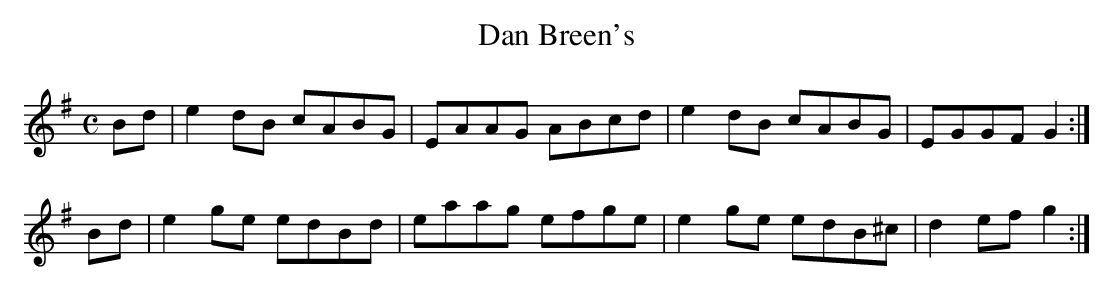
X:1
T:Dan Breen's
M:C
L:1/8
K:A Dorian
Bd|e2dB cABG|EAAG ABcd|e2dB cABG|EGGF G2:|!
Bd|e2ge edBd|eaag efge|e2ge edB^c|d2ef g2:|!
